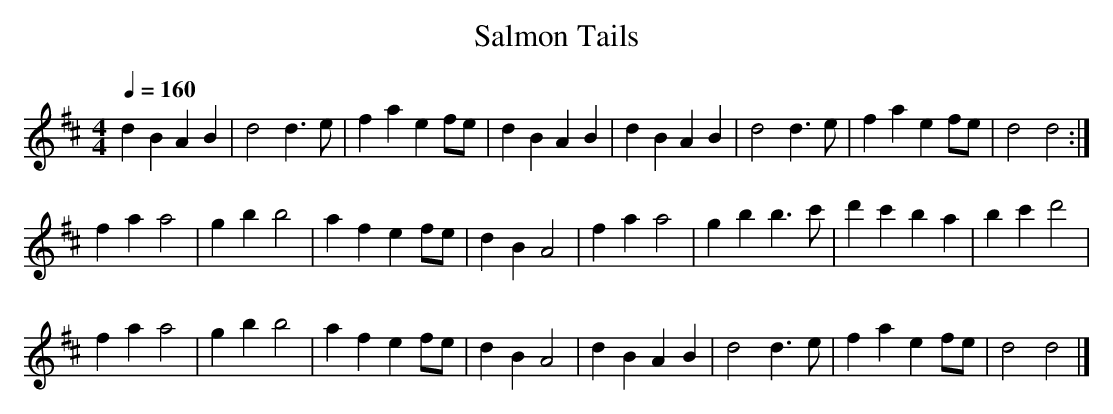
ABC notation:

X:1
T:Salmon Tails
M:4/4
L:1/4
Q:1/4=160
K:Dmaj
dB AB|d2 d3/2e/2| fa ef/2e/2|dB AB|dB AB| d2 d3/2e/2|\
fa ef/2e/2| d2 d2 :|
fa a2|gb b2|af ef/2e/2|dB A2|fa a2|gb b3/2c'/2|d'c' ba\
|bc' d'2|
fa a2|gb b2|af ef/2e/2|dB A2|dB AB| d2 d3/2e/2|\
fa ef/2e/2|d2 d2|]
